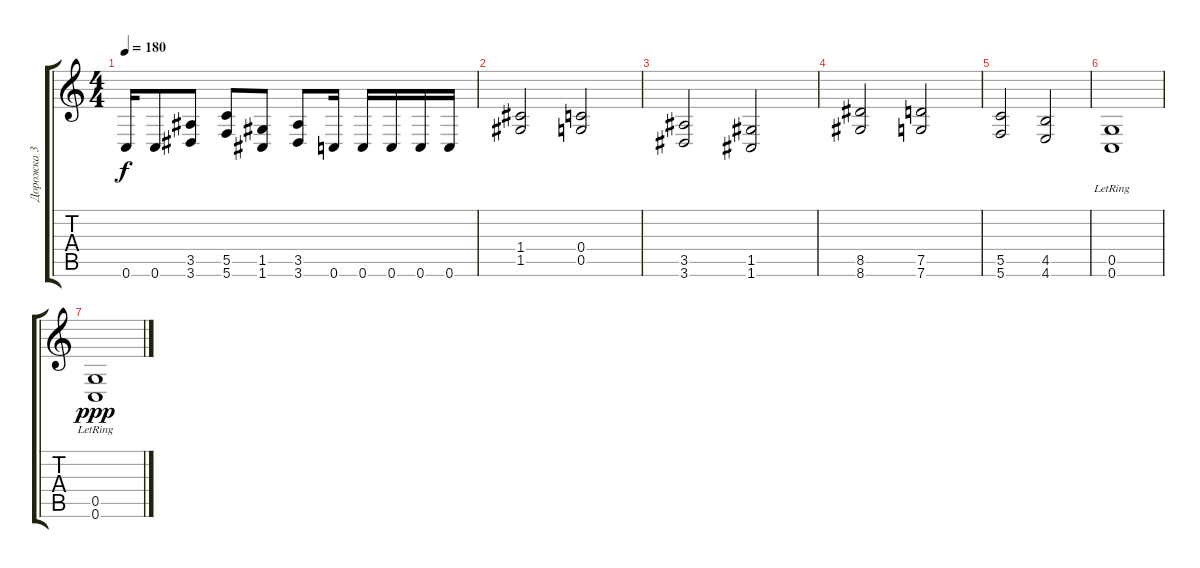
\track ("Дорожка 3" "Дорожка 3") {instrument overdrivenguitar}
\staff {score tabs}
\tuning (D4 A3 F3 C3 G2 C2) {hide}
\ts (4 4)
\tempo 180
\clef g2
\ks c
0.6.16{dy f} 0.6.8 (3.5 3.6).8 (5.5 5.6).8 (1.5 1.6).8 (3.5 3.6).8 0.6.16 0.6.16 0.6.16 0.6.16 0.6.16 |
(1.4 1.5).2 (0.4 0.5).2 |
(3.5 3.6).2 (1.5 1.6).2 |
(8.5 8.6).2 (7.5 7.6).2 |
(5.5 5.6).2 (4.5 4.6).2 |
(0.5{lr} 0.6{lr}).1 |
(0.5 0.6{lr}).1{dy ppp}
